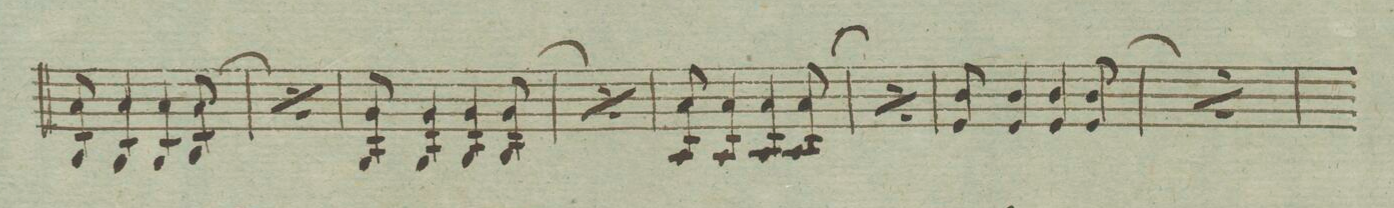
**kern	**dynam
*I"Violino. 1mo	*
*clefG2	*
*k[b-e-a-]	*
*met(c|)	*
*M3/4	*
8B-/ 8a-/	.
4B-/ 4a-/	.
4B-/ 4a-/	.
8B-/ [8a-/	.
=96	=96
*rep	*
8B-/ 8a-/]	.
4B-/ 4a-/	.
4B-/ 4a-/	.
8B-/ 8a-/	.
*Xrep	*
=97	=97
8B-/ 8g/	.
4B-/ 4g/	.
4B-/ 4g/	.
8B-/ [8g/	.
=98	=98
*rep	*
8B-/ 8g/]	.
4B-/ 4g/	.
4B-/ 4g/	.
8B-/ 8g/	.
*Xrep	*
=99	=99
8A-/ 8a-/	.
4A-/ 4a-/	.
4A-/ 4a-/	.
8A-/ [8a-/	.
=100	=100
*rep	*
8A-/ 8a-/]	.
4A-/ 4a-/	.
4A-/ 4a-/	.
8A-/ 8a-/	.
*Xrep	*
=101	=101
8e-/ 8b-/	.
4e-/ 4b-/	.
4e-/ 4b-/	.
8e-/ [8b-/	.
=102	=102
*rep	*
8e-/ 8b-/]	.
4e-/ 4b-/	.
4e-/ 4b-/	.
8e-/ 8b-/	.
*	*Xrep
=103	=103
*-	*-
